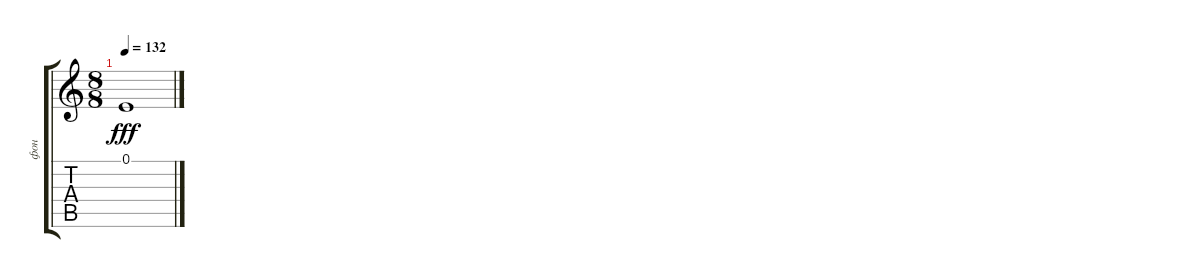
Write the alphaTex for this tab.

\track ("фон" "фон") {instrument pad2warm}
\staff {score tabs}
\tuning (E4 B3 G3 D3 A2 E2) {hide}
\ts (8 8)
\tempo 132
\clef g2
\ks c
0.1.1{dy fff volume 2}
